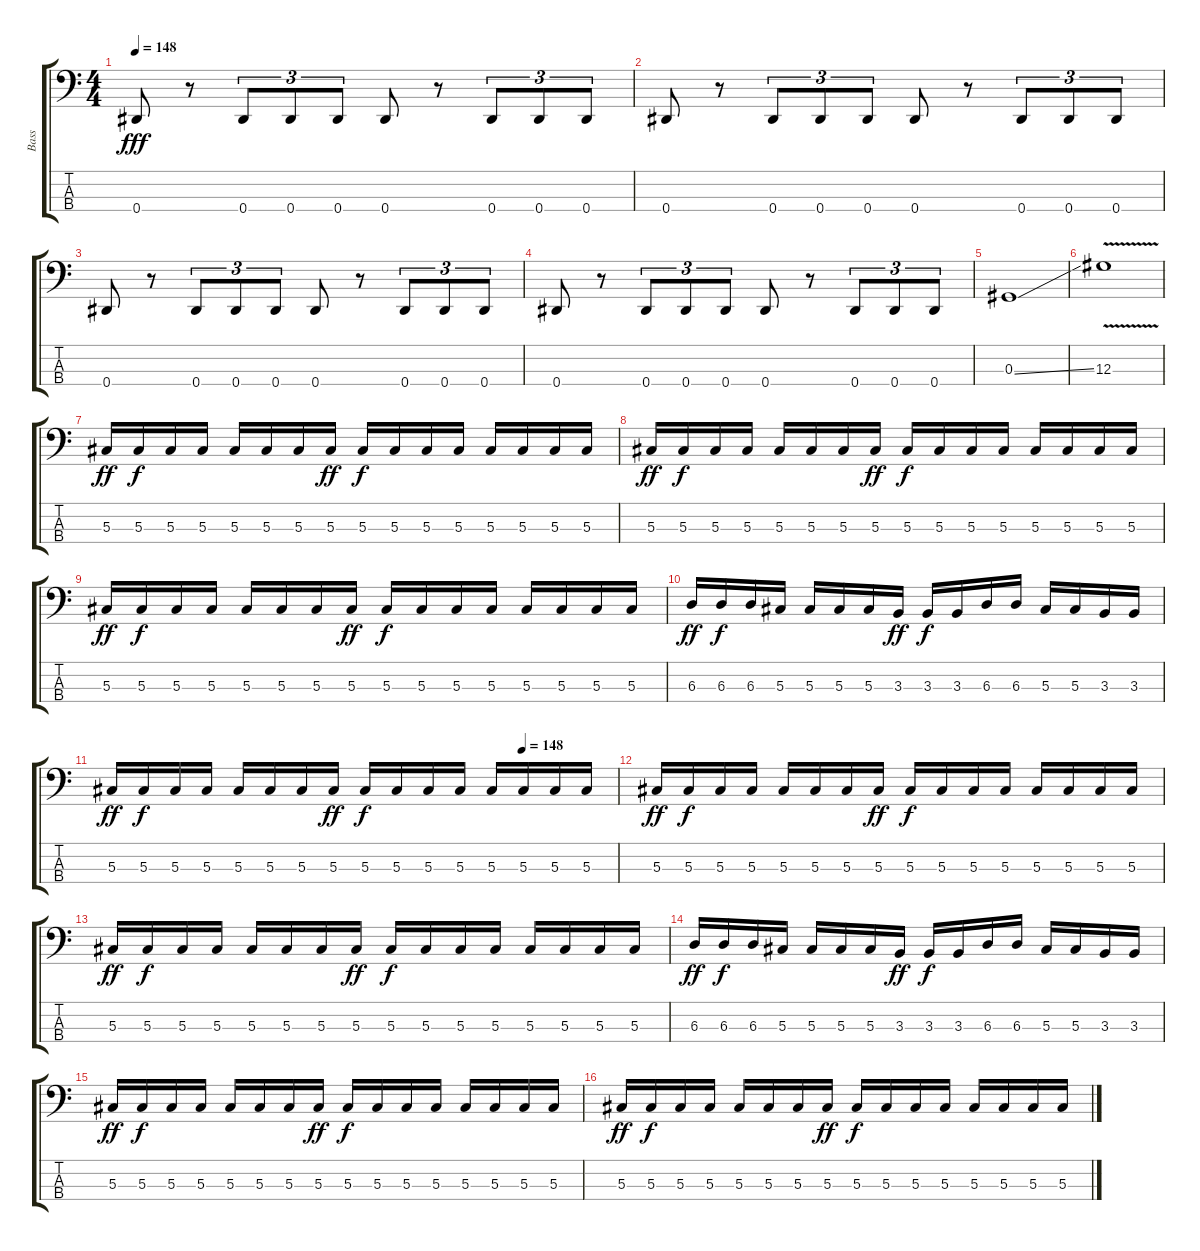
\track ("Bass" "Bass") {instrument electricbassfinger}
\staff {score tabs}
\tuning (Gb2 Db2 Ab1 Eb1) {hide}
\ts (4 4)
\tempo 148
\clef f4
\ks c
0.4.8{dy fff} r.8 0.4.8{tu (3 2)} 0.4.8{tu (3 2)} 0.4.8{tu (3 2)} 0.4.8 r.8 0.4.8{tu (3 2)} 0.4.8{tu (3 2)} 0.4.8{tu (3 2)} |
0.4.8 r.8 0.4.8{tu (3 2)} 0.4.8{tu (3 2)} 0.4.8{tu (3 2)} 0.4.8 r.8 0.4.8{tu (3 2)} 0.4.8{tu (3 2)} 0.4.8{tu (3 2)} |
0.4.8 r.8 0.4.8{tu (3 2)} 0.4.8{tu (3 2)} 0.4.8{tu (3 2)} 0.4.8 r.8 0.4.8{tu (3 2)} 0.4.8{tu (3 2)} 0.4.8{tu (3 2)} |
0.4.8 r.8 0.4.8{tu (3 2)} 0.4.8{tu (3 2)} 0.4.8{tu (3 2)} 0.4.8 r.8 0.4.8{tu (3 2)} 0.4.8{tu (3 2)} 0.4.8{tu (3 2)} |
0.3{ss}.1 |
12.3{v}.1 |
5.3.16{dy ff} 5.3.16{dy f} 5.3.16 5.3.16 5.3.16 5.3.16 5.3.16 5.3.16{dy ff} 5.3.16{dy f} 5.3.16 5.3.16 5.3.16 5.3.16 5.3.16 5.3.16 5.3.16 |
5.3.16{dy ff} 5.3.16{dy f} 5.3.16 5.3.16 5.3.16 5.3.16 5.3.16 5.3.16{dy ff} 5.3.16{dy f} 5.3.16 5.3.16 5.3.16 5.3.16 5.3.16 5.3.16 5.3.16 |
5.3.16{dy ff} 5.3.16{dy f} 5.3.16 5.3.16 5.3.16 5.3.16 5.3.16 5.3.16{dy ff} 5.3.16{dy f} 5.3.16 5.3.16 5.3.16 5.3.16 5.3.16 5.3.16 5.3.16 |
6.3.16{dy ff} 6.3.16{dy f} 6.3.16 5.3.16 5.3.16 5.3.16 5.3.16 3.3.16{dy ff} 3.3.16{dy f} 3.3.16 6.3.16 6.3.16 5.3.16 5.3.16 3.3.16 3.3.16 |
\tempo (148 0.8125)
5.3.16{dy ff} 5.3.16{dy f} 5.3.16 5.3.16 5.3.16 5.3.16 5.3.16 5.3.16{dy ff} 5.3.16{dy f} 5.3.16 5.3.16 5.3.16 5.3.16 5.3.16 5.3.16 5.3.16 |
5.3.16{dy ff} 5.3.16{dy f} 5.3.16 5.3.16 5.3.16 5.3.16 5.3.16 5.3.16{dy ff} 5.3.16{dy f} 5.3.16 5.3.16 5.3.16 5.3.16 5.3.16 5.3.16 5.3.16 |
5.3.16{dy ff} 5.3.16{dy f} 5.3.16 5.3.16 5.3.16 5.3.16 5.3.16 5.3.16{dy ff} 5.3.16{dy f} 5.3.16 5.3.16 5.3.16 5.3.16 5.3.16 5.3.16 5.3.16 |
6.3.16{dy ff} 6.3.16{dy f} 6.3.16 5.3.16 5.3.16 5.3.16 5.3.16 3.3.16{dy ff} 3.3.16{dy f} 3.3.16 6.3.16 6.3.16 5.3.16 5.3.16 3.3.16 3.3.16 |
5.3.16{dy ff} 5.3.16{dy f} 5.3.16 5.3.16 5.3.16 5.3.16 5.3.16 5.3.16{dy ff} 5.3.16{dy f} 5.3.16 5.3.16 5.3.16 5.3.16 5.3.16 5.3.16 5.3.16 |
5.3.16{dy ff} 5.3.16{dy f} 5.3.16 5.3.16 5.3.16 5.3.16 5.3.16 5.3.16{dy ff} 5.3.16{dy f} 5.3.16 5.3.16 5.3.16 5.3.16 5.3.16 5.3.16 5.3.16
